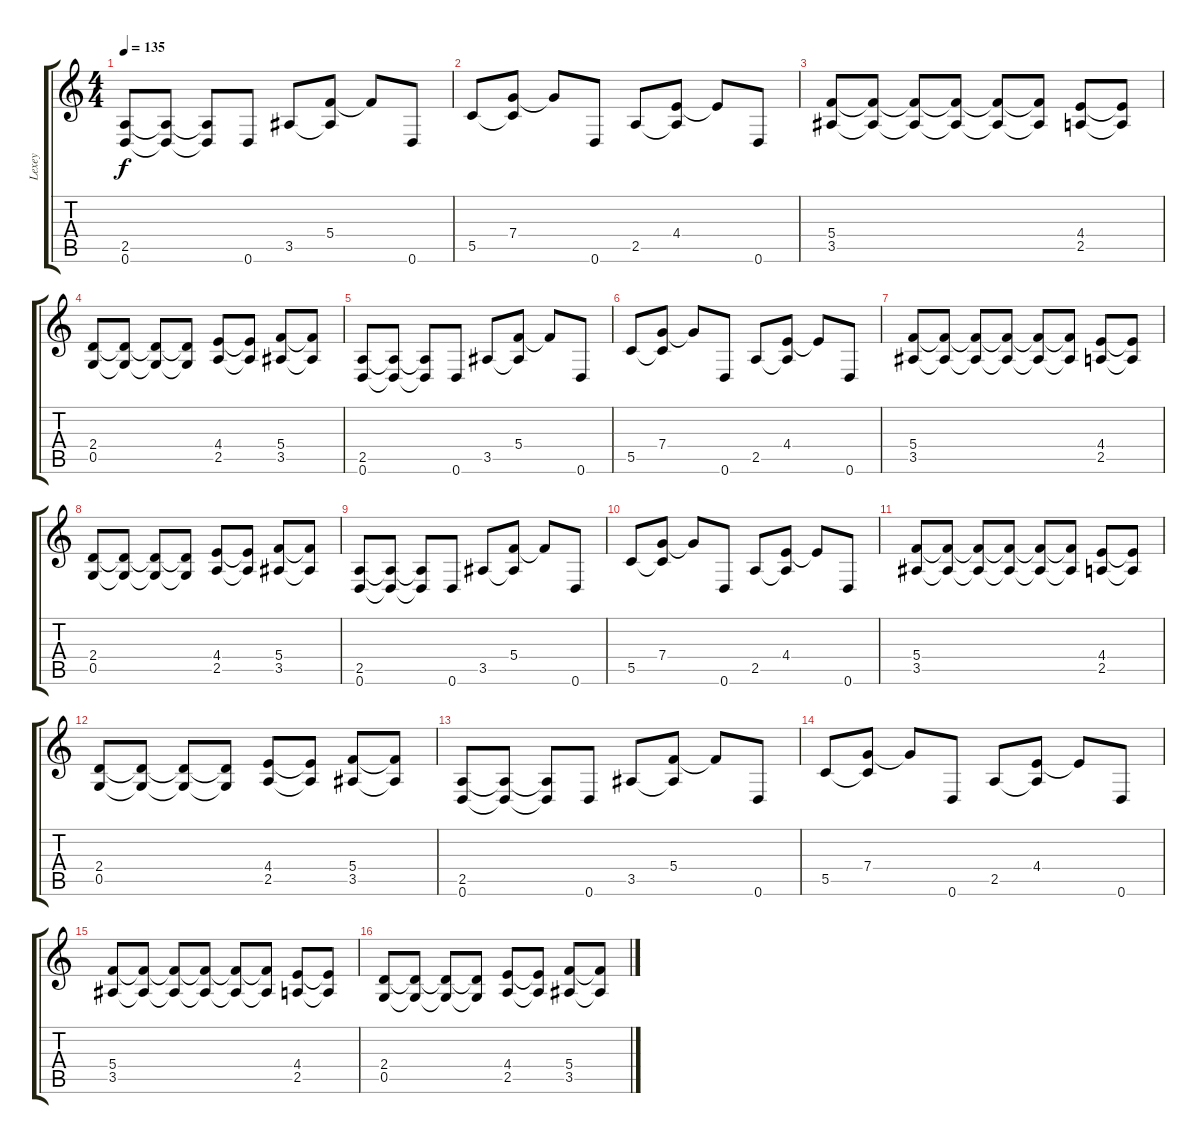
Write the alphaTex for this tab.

\track ("Lexey" "Lexey") {mute instrument distortionguitar}
\staff {score tabs}
\tuning (D4 A3 F3 C3 G2 D2) {hide}
\ts (4 4)
\tempo 135
\clef g2
\ks c
(2.5 0.6).8{dy f} (2.5{t} 0.6{t}).8 (2.5{t} 0.6{t}).8 0.6.8 3.5.8 (5.4 3.5{t}).8 5.4{t}.8 0.6.8 |
5.5.8 (7.4 5.5{t}).8 7.4{t}.8 0.6.8 2.5.8 (4.4 2.5{t}).8 4.4{t}.8 0.6.8 |
(5.4 3.5).8 (5.4{t} 3.5{t}).8 (5.4{t} 3.5{t}).8 (5.4{t} 3.5{t}).8 (5.4{t} 3.5{t}).8 (5.4{t} 3.5{t}).8 (4.4 2.5).8 (4.4{t} 2.5{t}).8 |
(2.4 0.5).8 (2.4{t} 0.5{t}).8 (2.4{t} 0.5{t}).8 (2.4{t} 0.5{t}).8 (4.4 2.5).8 (4.4{t} 2.5{t}).8 (5.4 3.5).8 (5.4{t} 3.5{t}).8 |
(2.5 0.6).8 (2.5{t} 0.6{t}).8 (2.5{t} 0.6{t}).8 0.6.8 3.5.8 (5.4 3.5{t}).8 5.4{t}.8 0.6.8 |
5.5.8 (7.4 5.5{t}).8 7.4{t}.8 0.6.8 2.5.8 (4.4 2.5{t}).8 4.4{t}.8 0.6.8 |
(5.4 3.5).8 (5.4{t} 3.5{t}).8 (5.4{t} 3.5{t}).8 (5.4{t} 3.5{t}).8 (5.4{t} 3.5{t}).8 (5.4{t} 3.5{t}).8 (4.4 2.5).8 (4.4{t} 2.5{t}).8 |
(2.4 0.5).8 (2.4{t} 0.5{t}).8 (2.4{t} 0.5{t}).8 (2.4{t} 0.5{t}).8 (4.4 2.5).8 (4.4{t} 2.5{t}).8 (5.4 3.5).8 (5.4{t} 3.5{t}).8 |
(2.5 0.6).8 (2.5{t} 0.6{t}).8 (2.5{t} 0.6{t}).8 0.6.8 3.5.8 (5.4 3.5{t}).8 5.4{t}.8 0.6.8 |
5.5.8 (7.4 5.5{t}).8 7.4{t}.8 0.6.8 2.5.8 (4.4 2.5{t}).8 4.4{t}.8 0.6.8 |
(5.4 3.5).8 (5.4{t} 3.5{t}).8 (5.4{t} 3.5{t}).8 (5.4{t} 3.5{t}).8 (5.4{t} 3.5{t}).8 (5.4{t} 3.5{t}).8 (4.4 2.5).8 (4.4{t} 2.5{t}).8 |
(2.4 0.5).8 (2.4{t} 0.5{t}).8 (2.4{t} 0.5{t}).8 (2.4{t} 0.5{t}).8 (4.4 2.5).8 (4.4{t} 2.5{t}).8 (5.4 3.5).8 (5.4{t} 3.5{t}).8 |
(2.5 0.6).8 (2.5{t} 0.6{t}).8 (2.5{t} 0.6{t}).8 0.6.8 3.5.8 (5.4 3.5{t}).8 5.4{t}.8 0.6.8 |
5.5.8 (7.4 5.5{t}).8 7.4{t}.8 0.6.8 2.5.8 (4.4 2.5{t}).8 4.4{t}.8 0.6.8 |
(5.4 3.5).8 (5.4{t} 3.5{t}).8 (5.4{t} 3.5{t}).8 (5.4{t} 3.5{t}).8 (5.4{t} 3.5{t}).8 (5.4{t} 3.5{t}).8 (4.4 2.5).8 (4.4{t} 2.5{t}).8 |
(2.4 0.5).8 (2.4{t} 0.5{t}).8 (2.4{t} 0.5{t}).8 (2.4{t} 0.5{t}).8 (4.4 2.5).8 (4.4{t} 2.5{t}).8 (5.4 3.5).8 (5.4{t} 3.5{t}).8
